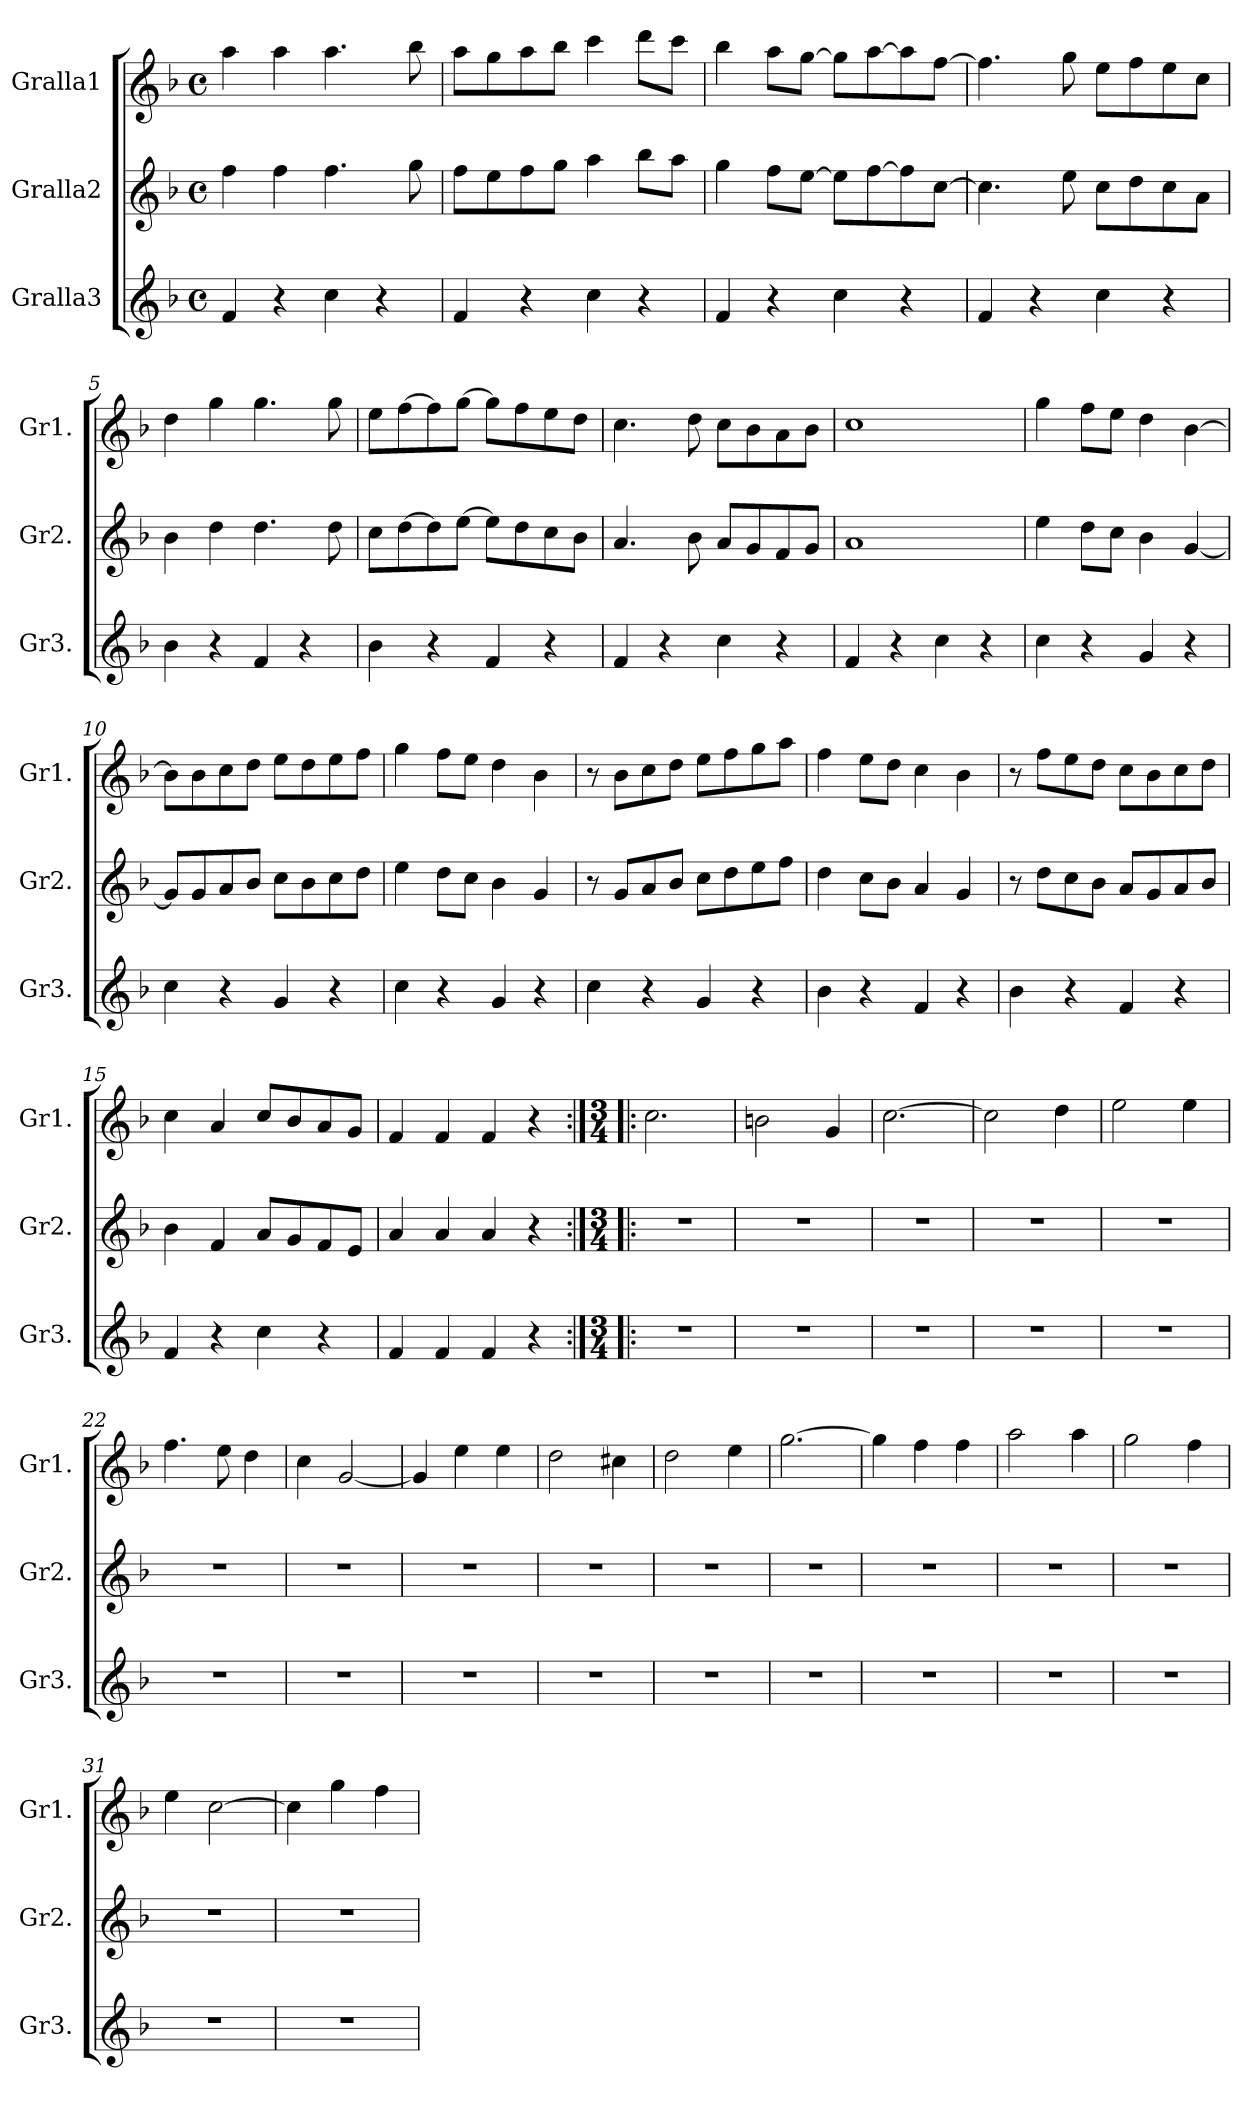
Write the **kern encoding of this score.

**kern	**kern	**kern
*part3	*part2	*part1
*staff3	*staff2	*staff1
*I"Gralla3	*I"Gralla2	*I"Gralla1
*I'Gr3.	*I'Gr2.	*I'Gr1.
*clefG2	*clefG2	*clefG2
*k[b-]	*k[b-]	*k[b-]
*M4/4	*M4/4	*M4/4
*met(c)	*met(c)	*met(c)
=1	=1	=1
4f/	4ff\	4aa\
4r	4ff\	4aa\
4cc\	4.ff\	4.aa\
4r	.	.
.	8gg\	8bb-\
=2	=2	=2
4f/	8ff\L	8aa\L
.	8ee\	8gg\
4r	8ff\	8aa\
.	8gg\J	8bb-\J
4cc\	4aa\	4ccc\
4r	8bb-\L	8ddd\L
.	8aa\J	8ccc\J
=3	=3	=3
4f/	4gg\	4bb-\
4r	8ff\L	8aa\L
.	[8ee\J	[8gg\J
4cc\	8ee\L]	8gg\L]
.	[8ff\	[8aa\
4r	8ff\]	8aa\]
.	[8cc\J	[8ff\J
=4	=4	=4
4f/	4.cc\]	4.ff\]
4r	.	.
.	8ee\	8gg\
4cc\	8cc\L	8ee\L
.	8dd\	8ff\
4r	8cc\	8ee\
.	8a\J	8cc\J
=5	=5	=5
4b-\	4b-\	4dd\
4r	4dd\	4gg\
4f/	4.dd\	4.gg\
4r	.	.
.	8dd\	8gg\
!!LO:LB:g=z
=6	=6	=6
4b-\	8cc\L	8ee\L
.	[8dd\	[8ff\
4r	8dd\]	8ff\]
.	[8ee\J	[8gg\J
4f/	8ee\L]	8gg\L]
.	8dd\	8ff\
4r	8cc\	8ee\
.	8b-\J	8dd\J
=7	=7	=7
4f/	4.a/	4.cc\
4r	.	.
.	8b-\	8dd\
4cc\	8a/L	8cc\L
.	8g/	8b-\
4r	8f/	8a\
.	8g/J	8b-\J
=8	=8	=8
4f/	1a	1cc
4r	.	.
4cc\	.	.
4r	.	.
=9	=9	=9
4cc\	4ee\	4gg\
4r	8dd\L	8ff\L
.	8cc\J	8ee\J
4g/	4b-\	4dd\
4r	[4g/	[4b-\
=10	=10	=10
4cc\	8g/L]	8b-\L]
.	8g/	8b-\
4r	8a/	8cc\
.	8b-/J	8dd\J
4g/	8cc\L	8ee\L
.	8b-\	8dd\
4r	8cc\	8ee\
.	8dd\J	8ff\J
=11	=11	=11
4cc\	4ee\	4gg\
4r	8dd\L	8ff\L
.	8cc\J	8ee\J
4g/	4b-\	4dd\
4r	4g/	4b-\
!!LO:LB:g=z
=12	=12	=12
4cc\	8r	8r
.	8g/L	8b-\L
4r	8a/	8cc\
.	8b-/J	8dd\J
4g/	8cc\L	8ee\L
.	8dd\	8ff\
4r	8ee\	8gg\
.	8ff\J	8aa\J
=13	=13	=13
4b-\	4dd\	4ff\
4r	8cc\L	8ee\L
.	8b-\J	8dd\J
4f/	4a/	4cc\
4r	4g/	4b-\
=14	=14	=14
4b-\	8r	8r
.	8dd\L	8ff\L
4r	8cc\	8ee\
.	8b-\J	8dd\J
4f/	8a/L	8cc\L
.	8g/	8b-\
4r	8a/	8cc\
.	8b-/J	8dd\J
=15	=15	=15
4f/	4b-\	4cc\
4r	4f/	4a/
4cc\	8a/L	8cc/L
.	8g/	8b-/
4r	8f/	8a/
.	8e/J	8g/J
=16	=16	=16
4f/	4a/	4f/
4f/	4a/	4f/
4f/	4a/	4f/
4r	4r	4r
=17:|!|:	=17:|!|:	=17:|!|:
*M3/4	*M3/4	*M3/4
*	*	*MM120
2.r	2.r	2.cc\
=18	=18	=18
2.r	2.r	2bn\
.	.	4g/
=19	=19	=19
2.r	2.r	[2.cc\
=20	=20	=20
2.r	2.r	2cc\]
.	.	4dd\
!!LO:LB:g=z
=21	=21	=21
2.r	2.r	2ee\
.	.	4ee\
=22	=22	=22
2.r	2.r	4.ff\
.	.	8ee\
.	.	4dd\
=23	=23	=23
2.r	2.r	4cc\
.	.	[2g/
=24	=24	=24
2.r	2.r	4g/]
.	.	4ee\
.	.	4ee\
=25	=25	=25
2.r	2.r	2dd\
.	.	4cc#X\
=26	=26	=26
2.r	2.r	2dd\
.	.	4ee\
=27	=27	=27
2.r	2.r	[2.gg\
=28	=28	=28
2.r	2.r	4gg\]
.	.	4ff\
.	.	4ff\
=29	=29	=29
2.r	2.r	2aa\
.	.	4aa\
=30	=30	=30
2.r	2.r	2gg\
.	.	4ff\
=31	=31	=31
2.r	2.r	4ee\
.	.	[2cc\
=32	=32	=32
2.r	2.r	4cc\]
.	.	4gg\
.	.	4ff\
=	=	=
*-	*-	*-
